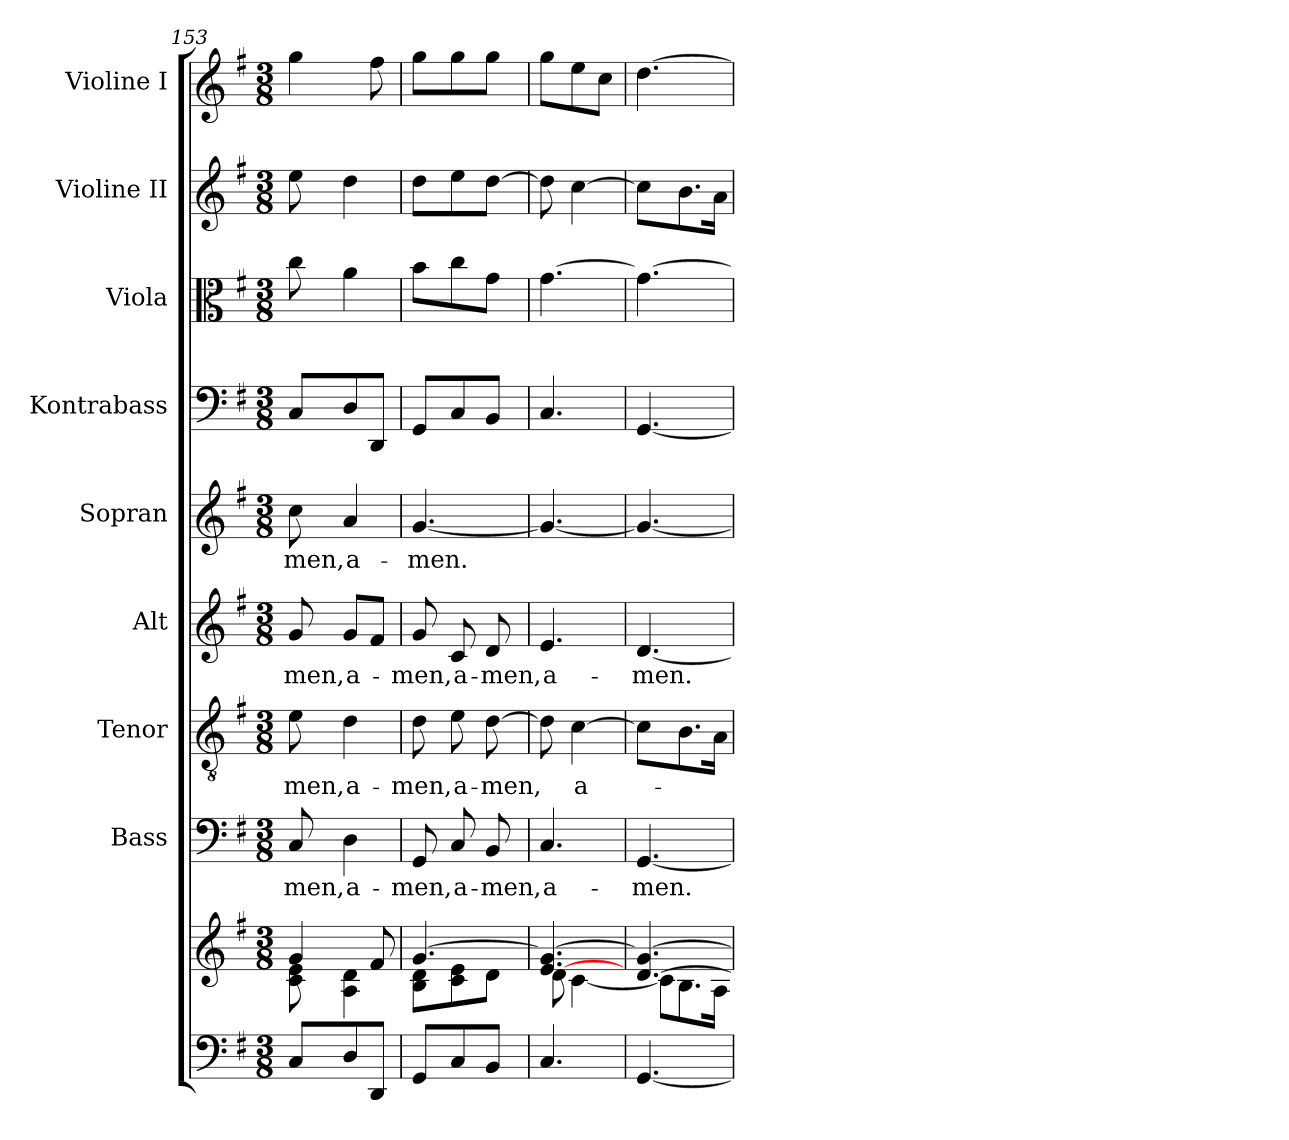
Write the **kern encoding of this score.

**kern	**kern	**kern	**text	**kern	**text	**kern	**text	**kern	**text	**kern	**kern	**kern	**kern
*part9	*part9	*part8	*part8	*part7	*part7	*part6	*part6	*part5	*part5	*part4	*part3	*part2	*part1
*staff10	*staff9	*staff8	*staff8	*staff7	*staff7	*staff6	*staff6	*staff5	*staff5	*staff4	*staff3	*staff2	*staff1
*	*	*I"Bass	*	*I"Tenor	*	*I"Alt	*	*I"Sopran	*	*I"Kontrabass	*I"Viola	*I"Violine II	*I"Violine I
*	*	*I'B.	*	*I'T.	*	*I'A.	*	*I'S.	*	*I'Kb.	*I'Vla.	*I'Vl. II	*I'Vl. I
*clefF4	*clefG2	*clefF4	*	*clefGv2	*	*clefG2	*	*clefG2	*	*clefF4	*clefC3	*clefG2	*clefG2
*	*	*	*	*	*	*	*	*	*	*ITrd7c12	*	*	*
*k[f#]	*k[f#]	*k[f#]	*	*k[f#]	*	*k[f#]	*	*k[f#]	*	*k[f#]	*k[f#]	*k[f#]	*k[f#]
*G:	*G:	*G:	*	*G:	*	*G:	*	*G:	*	*G:	*G:	*G:	*G:
*M3/8	*M3/8	*M3/8	*	*M3/8	*	*M3/8	*	*M3/8	*	*M3/8	*M3/8	*M3/8	*M3/8
=153	=153	=153	=153	=153	=153	=153	=153	=153	=153	=153	=153	=153	=153
*	*^	*	*	*	*	*	*	*	*	*	*	*	*
!	!	!	!	!LO:LY:b	!	!LO:LY:b	!	!LO:LY:b	!	!LO:LY:b	!	!	!	!
8C/L	4g/	8c\ 8e\	8C/	-men,	8e\	-men,	8g/	-men,	8cc\	-men,	8CC/L	8cc\	8ee\	4gg\
!	!	!	!	!LO:LY:b	!	!LO:LY:b	!	!LO:LY:b	!	!LO:LY:b	!	!	!	!
8D/	.	4A\ 4d\	4D\	a-	4d\	a-	8g/L	a-	4a/	a-	8DD/	4a\	4dd\	.
8DD/J	8f#/	.	.	.	.	.	8f#/J	.	.	.	8DDD/J	.	.	8ff#\
=154	=154	=154	=154	=154	=154	=154	=154	=154	=154	=154	=154	=154	=154	=154
!	!	!	!	!LO:LY:b	!	!LO:LY:b	!	!LO:LY:b	!	!LO:LY:b	!	!	!	!
8GG/L	[>4.g/	8B\ 8d\L	8GG/	-men,	8d\	-men,	8g/	-men,	[4.g/	-men.	8GGG/L	8b\L	8dd\L	8gg\L
!	!	!	!	!LO:LY:b	!	!LO:LY:b	!	!LO:LY:b	!	!	!	!	!	!
8C/	.	8c\ 8e\	8C/	a-	8e\	a-	8c/	a-	.	.	8CC/	8cc\	8ee\	8gg\
!	!	!	!	!LO:LY:b	!	!LO:LY:b	!	!LO:LY:b	!	!	!	!	!	!
8BB/J	.	8d\J	8BB/	-men,	[8d\	-men,	8d/	-men,	.	.	8BBB/J	8g\J	[8dd\J	8gg\J
=155	=155	=155	=155	=155	=155	=155	=155	=155	=155	=155	=155	=155	=155	=155
!	!	!	!	!LO:LY:b	!	!	!	!LO:LY:b	!	!	!	!	!	!
4.C/	[>4.e/ 4.g/_	8d\	4.C/	a-	8d\]	.	4.e/	a-	4.g/_	.	4.CC/	[4.g\	8dd\]	8gg\L
!	!	!	!	!	!	!LO:LY:b	!	!	!	!	!	!	!	!
.	.	[<4c\	.	.	[4c\	a-	.	.	.	.	.	.	[4cc\	8ee\
.	.	.	.	.	.	.	.	.	.	.	.	.	.	8cc\J
=156	=156	=156	=156	=156	=156	=156	=156	=156	=156	=156	=156	=156	=156	=156
!	!	!	!	!LO:LY:b	!	!	!	!LO:LY:b	!	!	!	!	!	!
[4.GG/	[>4.d/ 4.g/_	8c\L]	[4.GG/	-men.	8c\L]	.	[4.d/	-men.	4.g/_	.	[4.GGG/	4.g\_	8cc\L]	[4.dd\
.	.	8.B\	.	.	8.B\	.	.	.	.	.	.	.	8.b\	.
.	.	16A\Jk	.	.	16A\Jk	.	.	.	.	.	.	.	16a\Jk	.
*	*v	*v	*	*	*	*	*	*	*	*	*	*	*	*
=	=	=	=	=	=	=	=	=	=	=	=	=	=
*-	*-	*-	*-	*-	*-	*-	*-	*-	*-	*-	*-	*-	*-
